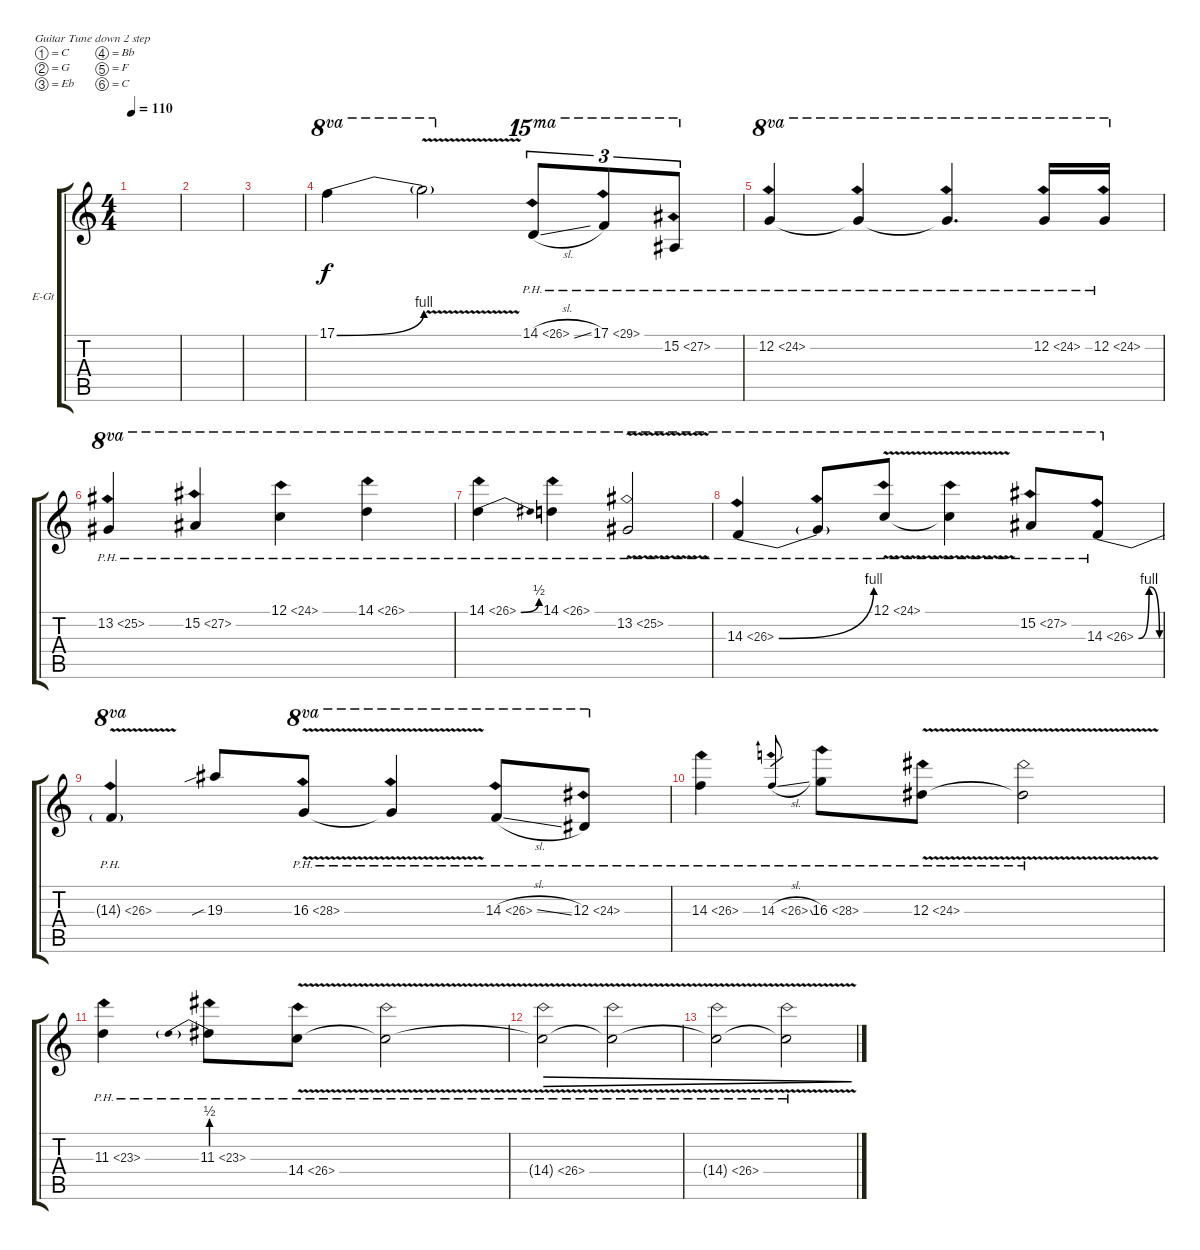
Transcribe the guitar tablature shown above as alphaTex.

\defaultSystemsLayout 4
\bracketExtendMode groupsimilarinstruments
\firstSystemTrackNameOrientation horizontal
\otherSystemsTrackNameOrientation horizontal
\track ("Electric Guitar 16" "E-Gt") {instrument distortionguitar}
\staff {score tabs}
\tuning (C4 G3 Eb3 Bb2 F2 C2)
\ts (4 4)
\tempo 110
\clef g2
\scale
0.333333
\ks c
|
\scale
0.333333 |
\scale
0.333333 |
\scale
0.333333 17.1{be (bend 0 0 6 4)}.4{ot 8va} 17.1{v t}.2{ot 8va} 14.1{ph 12 sl}.8{tu (3 2) ot 15ma} 17.1{ph 12}.8{tu (3 2) ot 15ma} 15.2{ph 12}.8{tu (3 2) ot 15ma} |
\scale
0.333333 12.2{ph 12}.4{ot 8va} 12.2{ph 12 t}.4{ot 8va} 12.2{ph 12 t}.4{d ot 8va} 12.2{ph 12}.16{ot 8va} 12.2{ph 12}.16{ot 8va} |
\scale
0.333333 13.2{ph 12}.4{ot 8va} 15.2{ph 12}.4{ot 8va} 12.1{ph 12}.4{ot 8va} 14.1{ph 12}.4{ot 8va} |
\scale
0.333333 14.1{be (bend 0 0 9.6 2) ph 12}.4{ot 8va} 14.1{ph 12}.4{ot 8va} 13.2{ph 12 v}.2{ot 8va} |
\scale
0.333333 14.3{be (bend 0 0 7.199999999999999 4) ph 12}.4{ot 8va} 14.3{ph 12 t}.8{ot 8va} 12.1{ph 12 v}.8{ot 8va} 12.1{ph 12 v t}.4{ot 8va} 15.2{ph 12}.8{ot 8va} 14.3{be (bendrelease 0 0 21 4 35.4 4 59.4 0) ph 12}.8{ot 8va} |
14.3{ph 12 v t}.4{ot 8va} 19.3{sib}.8 16.3{ph 12 v}.8{ot 8va} 16.3{ph 12 t}.4{ot 8va} 14.3{ph 12 sl}.8{ot 8va} 12.3{ph 12}.8{ot 8va} |
14.3{ph 12}.4 14.3{ph 12 sl}.8{gr} 16.3{ph 12}.8 12.3{ph 12 v}.8 12.3{ph 12 v t}.2 |
11.3{ph 12}.4 11.3{be (prebend 0 2 60 2) ph 12}.8 14.4{ph 12 v}.8 14.4{ph 12 v t}.2 |
14.4{ph 12 v t}.2{dec} 14.4{ph 12 v t}.2{dec} |
14.4{ph 12 v t}.2{dec} 14.4{ph 12 v t}.2{dec}
